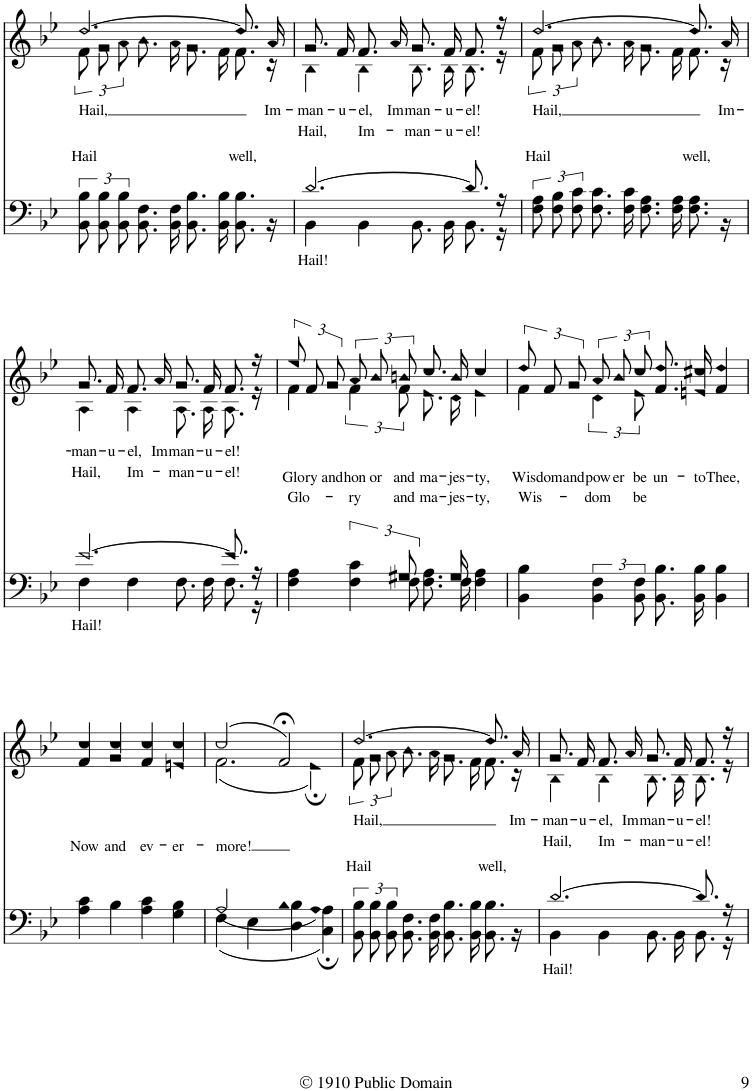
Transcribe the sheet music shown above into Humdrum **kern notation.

**kern	**text	**kern	**text	**text
*part1	*part1	*part1	*part1	*part1
*staff2	*staff2	*staff1	*staff1	*staff1
*I"Piano	*	*	*	*
*I'Pno	*	*	*	*
!!LO:PB:g=z
*clefF4	*	*clefG2	*	*
*k[b-e-]	*	*k[b-e-]	*	*
*M4/4	*	*M4/4	*	*
=59	=59	=59	=59	=59
*^	*	*	*	*
!	!	!	!	!LO:LY:b	!LO:LY:b
*	*	*	*^	*	*
1ryy	12BB-\ 12B-\L	.	[2.dd/	12f\L	Hail,	Hail
.	12BB-\ 12B-\	.	.	12g\	.	.
.	12BB-\ 12B-\J	.	.	12a\J	.	.
.	8.BB-\ 8.F\L	.	.	8.b-\L	.	.
.	16BB-\ 16F\Jk	.	.	16a\Jk	.	.
.	8.BB-\ 8.B-\L	.	.	8.g\L	.	.
.	16BB-\ 16B-\Jk	.	.	16f\Jk	.	.
!	!	!	!	!	!	!LO:LY:b
.	8.BB-\ 8.B-\	.	8.dd/L]	8.f\	.	well,
!	!	!	!	!	!LO:LY:b	!
.	16r	.	16a/Jk	16r	Im-	.
=60	=60	=60	=60	=60	=60	=60
!	!	!LO:LY:b	!	!	!LO:LY:b	!LO:LY:b
*	*^	*	*	*	*	*
1ryy	[2.d/	4BB-\	Hail!	8.g/L	4B-\	-man-	Hail,
!	!	!	!	!	!	!LO:LY:b	!
.	.	.	.	16f/Jk	.	-u-	.
!	!	!	!	!	!	!LO:LY:b	!LO:LY:b
.	.	4BB-\	.	8.f/L	4B-\	-el,	Im-
!	!	!	!	!	!	!LO:LY:b	!
.	.	.	.	16a/Jk	.	Im-	.
!	!	!	!	!	!	!LO:LY:b	!LO:LY:b
.	.	8.BB-\L	.	8.g/L	8.B-\L	-man-	-man-
!	!	!	!	!	!	!LO:LY:b	!LO:LY:b
.	.	16BB-\Jk	.	16f/Jk	16B-\Jk	-u-	-u-
!	!	!	!	!	!	!LO:LY:b	!LO:LY:b
.	8.d/]	8.BB-\	.	8.f/	8.B-\	-el!	-el!
.	16r	16r	.	16r	16r	.	.
=61	=61	=61	=61	=61	=61	=61	=61
!	!	!	!	!	!	!LO:LY:b	!LO:LY:b
*	*v	*v	*	*	*	*	*
1ryy	12F\ 12A\L	.	[2.dd/	12f\L	Hail,	Hail
.	12F\ 12B-\	.	.	12g\	.	.
.	12F\ 12c\J	.	.	12a\J	.	.
.	8.F\ 8.c\L	.	.	8.b-\L	.	.
.	16F\ 16c\Jk	.	.	16a\Jk	.	.
.	8.F\ 8.A\L	.	.	8.g\L	.	.
.	16F\ 16A\Jk	.	.	16f\Jk	.	.
!	!	!	!	!	!	!LO:LY:b
.	8.F\ 8.A\	.	8.dd/L]	8.f\	.	well,
!	!	!	!	!	!LO:LY:b	!
.	16r	.	16a/Jk	16r	Im-	.
!!LO:LB:g=z	!!
=62	=62	=62	=62	=62	=62	=62
!	!	!LO:LY:b	!	!	!LO:LY:b	!LO:LY:b
*	*^	*	*	*	*	*
1ryy	[2.e-/	4F\	Hail!	8.g/L	4A\	-man-	Hail,
!	!	!	!	!	!	!LO:LY:b	!
.	.	.	.	16f/Jk	.	-u-	.
!	!	!	!	!	!	!LO:LY:b	!LO:LY:b
.	.	4F\	.	8.f/L	4A\	-el,	Im-
!	!	!	!	!	!	!LO:LY:b	!
.	.	.	.	16a/Jk	.	Im-	.
!	!	!	!	!	!	!LO:LY:b	!LO:LY:b
.	.	8.F\L	.	8.g/L	8.A\L	-man-	-man-
!	!	!	!	!	!	!LO:LY:b	!LO:LY:b
.	.	16F\Jk	.	16f/Jk	16A\Jk	-u-	-u-
!	!	!	!	!	!	!LO:LY:b	!LO:LY:b
.	8.e-/]	8.F\	.	8.f/	8.A\	-el!	-el!
.	16r	16r	.	16r	16r	.	.
=63	=63	=63	=63	=63	=63	=63	=63
!	!	!	!	!	!	!LO:LY:b	!LO:LY:b
1ryy	4ryy	4F\ 4A\	.	12ee-/L	4f\	Glo-	Glo-
!	!	!	!	!	!	!LO:LY:b	!
.	.	.	.	12f/	.	-ry	.
!	!	!	!	!	!	!LO:LY:b	!
.	.	.	.	12g/J	.	and	.
!	!	!	!	!	!	!LO:LY:b	!LO:LY:b
.	6ryy	6F\ 6c\	.	12a/L	6f\	hon-	-ry
!	!	!	!	!	!	!LO:LY:b	!
.	.	.	.	12b-/	.	-or	.
!	!	!	!	!	!	!LO:LY:b	!LO:LY:b
.	12G#X/	12F\	.	12bn/J	12f\	and	and
!	!	!	!	!	!	!LO:LY:b	!LO:LY:b
.	8.ryy	8.F\ 8.A\L	.	8.cc/L	8.e-\L	ma-	ma-
!	!	!	!	!	!	!LO:LY:b	!LO:LY:b
.	16G#/	16F\Jk	.	16b/Jk	16d\Jk	-jes-	-jes-
!	!	!	!	!	!	!LO:LY:b	!LO:LY:b
.	4ryy	4F\ 4A\	.	4cc/	4e-\	-ty,	-ty,
=64	=64	=64	=64	=64	=64	=64	=64
!	!	!	!	!	!	!LO:LY:b	!LO:LY:b
*	*v	*v	*	*	*	*	*
2ryy	4BB-\ 4B-\	.	12dd/L	4f\	Wis-	Wis-
!	!	!	!	!	!LO:LY:b	!
.	.	.	12f/	.	-dom	.
!	!	!	!	!	!LO:LY:b	!
.	.	.	12g/J	.	and	.
!	!	!	!	!	!LO:LY:b	!LO:LY:b
.	6BB-\ 6F\	.	12a/L	6d\	pow-	-dom
!	!	!	!	!	!LO:LY:b	!
.	.	.	12b-/	.	-er	.
!	!	!	!	!	!LO:LY:b	!LO:LY:b
.	12BB-\ 12F\	.	12cc/J	12e-\	be	be
!	!	!	!	!	!LO:LY:b	!
2ryy	8.BB-\ 8.B-\L	.	8.f/ 8.dd/L	2ryy	un-	.
!	!	!	!	!	!LO:LY:b	!
.	16BB-\ 16B-\Jk	.	16en/ 16cc#X/Jk	.	-to	.
!	!	!	!	!	!LO:LY:b	!
.	4BB-\ 4B-\	.	4f/ 4dd/	.	Thee,	.
*	*	*	*v	*v	*	*
!!LO:LB:g=z
=65	=65	=65	=65	=65	=65
!	!	!	!	!LO:LY:b	!
1ryy	4A\ 4c\	.	4f/ 4cc/	Now	.
!	!	!	!	!LO:LY:b	!
.	4B-\	.	4g/ 4cc/	and	.
!	!	!	!	!LO:LY:b	!
.	4A\ 4c\	.	4f/ 4cc/	ev-	.
!	!	!	!	!LO:LY:b	!
.	4G\ 4B-\	.	4en/ 4cc/	-er-	.
=66	=66	=66	=66	=66	=66
*	*^	*	*	*	*
!	!	!	!	!	!LO:LY:b	!
*	*	*	*	*^	*	*
1ryy	2A/	4F\	.	(2cc/	(2.f\	-more!	.
.	.	4E-\	.	.	.	.	.
.	4B-	4D\ 4B-\	.	2f;</)	.	.	.
.	4A	4C\; 4A\;	.	.	4e-;\)	.	.
=67	=67	=67	=67	=67	=67	=67	=67
!	!	!	!	!	!	!LO:LY:b	!LO:LY:b
*	*v	*v	*	*	*	*	*
1ryy	12BB-\ 12B-\L	.	[2.dd/	12f\L	Hail,	Hail
.	12BB-\ 12B-\	.	.	12g\	.	.
.	12BB-\ 12B-\J	.	.	12a\J	.	.
.	8.BB-\ 8.F\L	.	.	8.b-\L	.	.
.	16BB-\ 16F\Jk	.	.	16a\Jk	.	.
.	8.BB-\ 8.B-\L	.	.	8.g\L	.	.
.	16BB-\ 16B-\Jk	.	.	16f\Jk	.	.
!	!	!	!	!	!	!LO:LY:b
.	8.BB-\ 8.B-\	.	8.dd/L]	8.f\	.	well,
!	!	!	!	!	!LO:LY:b	!
.	16r	.	16a/Jk	16r	Im-	.
=68	=68	=68	=68	=68	=68	=68
!	!	!LO:LY:b	!	!	!LO:LY:b	!LO:LY:b
*	*^	*	*	*	*	*
1ryy	[2.d/	4BB-\	Hail!	8.g/L	4B-\	-man-	Hail,
!	!	!	!	!	!	!LO:LY:b	!
.	.	.	.	16f/Jk	.	-u-	.
!	!	!	!	!	!	!LO:LY:b	!LO:LY:b
.	.	4BB-\	.	8.f/L	4B-\	-el,	Im-
!	!	!	!	!	!	!LO:LY:b	!
.	.	.	.	16a/Jk	.	Im-	.
!	!	!	!	!	!	!LO:LY:b	!LO:LY:b
.	.	8.BB-\L	.	8.g/L	8.B-\L	-man-	-man-
!	!	!	!	!	!	!LO:LY:b	!LO:LY:b
.	.	16BB-\Jk	.	16f/Jk	16B-\Jk	-u-	-u-
!	!	!	!	!	!	!LO:LY:b	!LO:LY:b
.	8.d/]	8.BB-\	.	8.f/	8.B-\	-el!	-el!
.	16r	16r	.	16r	16r	.	.
*v	*v	*v	*	*	*	*	*
*	*	*v	*v	*	*
=	=	=	=	=
*-	*-	*-	*-	*-
